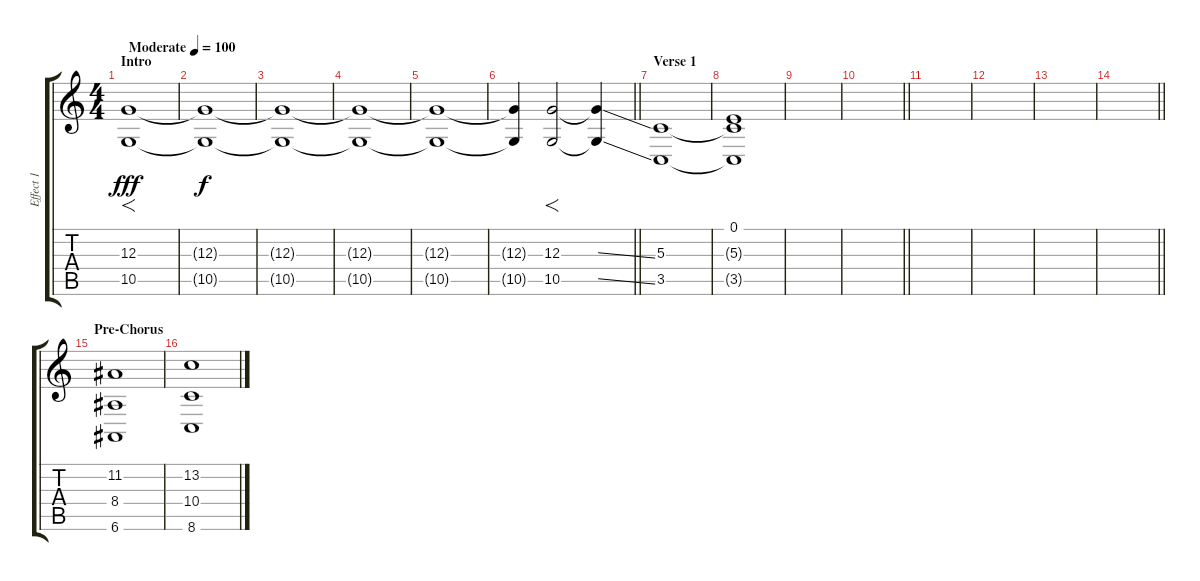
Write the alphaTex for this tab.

\track ("Effect 1" "Effect 1") {instrument voiceoohs}
\staff {score tabs}
\tuning (E4 B3 G3 D3 A2 E2) {hide}
\ts (4 4)
\section ("" "Intro")
\tempo (100 "Moderate")
\clef g2
\ks c
(12.3 10.5).1{f dy fff instrument voiceoohs} |
(12.3{t} 10.5{t}).1{dy f} |
(12.3{t} 10.5{t}).1 |
(12.3{t} 10.5{t}).1 |
(12.3{t} 10.5{t}).1 |
\barLineRight lightlight
(12.3{t} 10.5{t}).4 (12.3 10.5).2{f volume 16 instrument stringensemble1} (12.3{ss t} 10.5{ss t}).4 |
\section ("" "Verse 1")
(5.3 3.5).1{volume 0} |
(0.1 5.3{t} 3.5{t}).1 |
|
\barLineRight lightlight
|
|
|
|
\barLineRight lightlight
|
\section ("" "Pre-Chorus")
(11.2 8.4 6.6).1{volume 11} |
(13.2 10.4 8.6).1
